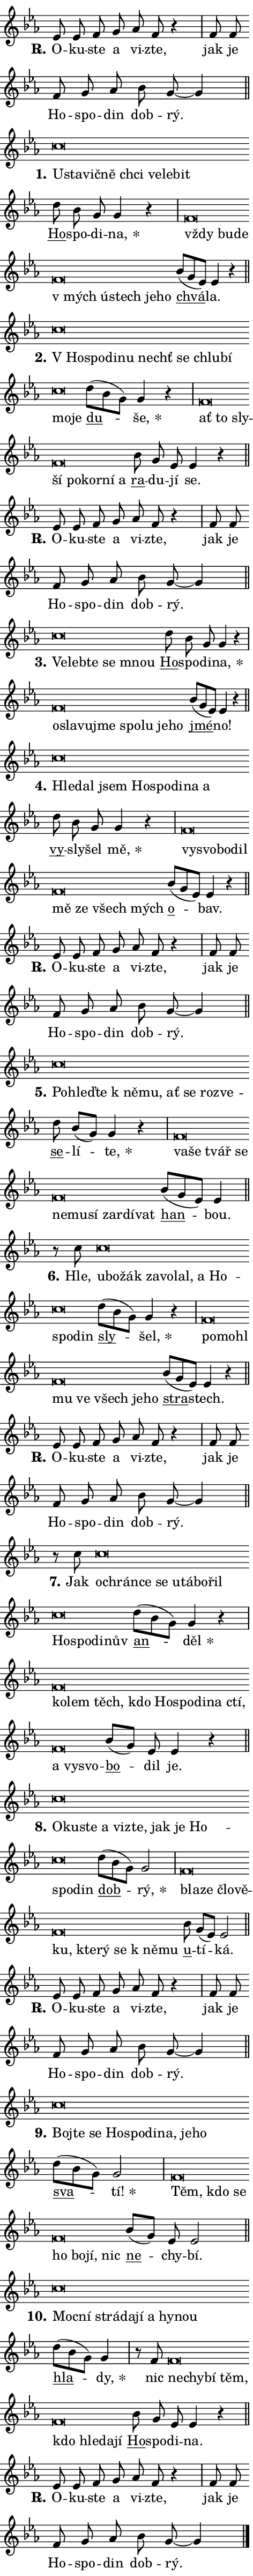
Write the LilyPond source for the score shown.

\version "2.24.0"
\header { tagline = "" }
\paper {
  indent = 0\cm
  top-margin = 0\cm
  right-margin = 0.13\cm % to fit lyric hyphens
  bottom-margin = 0\cm
  left-margin = 0\cm
  paper-width = 8\cm
  page-breaking = #ly:one-page-breaking
  system-system-spacing.basic-distance = #11
  score-system-spacing.basic-distance = #11
  ragged-last = ##f
}


%% Author: Thomas Morley
%% https://lists.gnu.org/archive/html/lilypond-user/2020-05/msg00002.html
#(define (line-position grob)
"Returns position of @var[grob} in current system:
   @code{'start}, if at first time-step
   @code{'end}, if at last time-step
   @code{'middle} otherwise
"
  (let* ((col (ly:item-get-column grob))
         (ln (ly:grob-object col 'left-neighbor))
         (rn (ly:grob-object col 'right-neighbor))
         (col-to-check-left (if (ly:grob? ln) ln col))
         (col-to-check-right (if (ly:grob? rn) rn col))
         (break-dir-left
           (and
             (ly:grob-property col-to-check-left 'non-musical #f)
             (ly:item-break-dir col-to-check-left)))
         (break-dir-right
           (and
             (ly:grob-property col-to-check-right 'non-musical #f)
             (ly:item-break-dir col-to-check-right))))
        (cond ((eqv? 1 break-dir-left) 'start)
              ((eqv? -1 break-dir-right) 'end)
              (else 'middle))))

#(define (tranparent-at-line-position vctor)
  (lambda (grob)
  "Relying on @code{line-position} select the relevant enry from @var{vctor}.
Used to determine transparency,"
    (case (line-position grob)
      ((end) (not (vector-ref vctor 0)))
      ((middle) (not (vector-ref vctor 1)))
      ((start) (not (vector-ref vctor 2))))))

noteHeadBreakVisibility =
#(define-music-function (break-visibility)(vector?)
"Makes @code{NoteHead}s transparent relying on @var{break-visibility}"
#{
  \override NoteHead.transparent =
    #(tranparent-at-line-position break-visibility)
#})

#(define delete-ledgers-for-transparent-note-heads
  (lambda (grob)
    "Reads whether a @code{NoteHead} is transparent.
If so this @code{NoteHead} is removed from @code{'note-heads} from
@var{grob}, which is supposed to be @code{LedgerLineSpanner}.
As a result ledgers are not printed for this @code{NoteHead}"
    (let* ((nhds-array (ly:grob-object grob 'note-heads))
           (nhds-list
             (if (ly:grob-array? nhds-array)
                 (ly:grob-array->list nhds-array)
                 '()))
           ;; Relies on the transparent-property being done before
           ;; Staff.LedgerLineSpanner.after-line-breaking is executed.
           ;; This is fragile ...
           (to-keep
             (remove
               (lambda (nhd)
                 (ly:grob-property nhd 'transparent #f))
               nhds-list)))
      ;; TODO find a better method to iterate over grob-arrays, similiar
      ;; to filter/remove etc for lists
      ;; For now rebuilt from scratch
      (set! (ly:grob-object grob 'note-heads)  '())
      (for-each
        (lambda (nhd)
          (ly:pointer-group-interface::add-grob grob 'note-heads nhd))
        to-keep))))

squashNotes = {
  \override NoteHead.X-extent = #'(-0.2 . 0.2)
  \override NoteHead.Y-extent = #'(-0.75 . 0)
  \override NoteHead.stencil =
    #(lambda (grob)
       (let ((pos (ly:grob-property grob 'staff-position)))
         (begin
           (if (< pos -7) (display "ERROR: Lower brevis then expected\n") (display ""))
           (if (<= pos -6) ly:text-interface::print ly:note-head::print))))
}
unSquashNotes = {
  \revert NoteHead.X-extent
  \revert NoteHead.Y-extent
  \revert NoteHead.stencil
}

hideNotes = \noteHeadBreakVisibility #begin-of-line-visible
unHideNotes = \noteHeadBreakVisibility #all-visible

% work-around for resetting accidentals
% https://lilypond.org/doc/v2.23/Documentation/notation/displaying-rhythms#unmetered-music
cadenzaMeasure = {
  \cadenzaOff
  \partial 1024 s1024
  \cadenzaOn
}

#(define-markup-command (accent layout props text) (markup?)
  "Underline accented syllable"
  (interpret-markup layout props
    #{\markup \override #'(offset . 4.3) \underline { #text }#}))

responsum = \markup \concat {
  "R" \hspace #-1.05 \path #0.1 #'((moveto 0 0.07) (lineto 0.9 0.8)) \hspace #0.05 "."
}

spaceSize = #0.6828661417322834 % exact space size for TeX Gyre Schola

\layout {
  \context {
    \Staff
    \remove "Time_signature_engraver"
    \override LedgerLineSpanner.after-line-breaking = #delete-ledgers-for-transparent-note-heads
  }
  \context {
    \Lyrics {
      \override LyricSpace.minimum-distance = \spaceSize
      \override LyricText.font-name = #"TeX Gyre Schola"
      \override LyricText.font-size = 1
      \override StanzaNumber.font-name = #"TeX Gyre Schola Bold"
      \override StanzaNumber.font-size = 1
    }
  }
  \context {
    \Score 
    \override NoteHead.text =
      #(lambda (grob) 
        (let ((pos (ly:grob-property grob 'staff-position)))
          #{\markup {
            \combine
              \halign #-0.55 \raise #(if (= pos -6) 0 0.5) \override #'(thickness . 2) \draw-line #'(3.2 . 0)
              \musicglyph "noteheads.sM1"
          }#}))
  }
}

% magnetic-lyrics.ily
%
%   written by
%     Jean Abou Samra <jean@abou-samra.fr>
%     Werner Lemberg <wl@gnu.org>
%
%   adapted by
%     Jiri Hon <jiri.hon@gmail.com>
%
% Version 2022-Apr-15

% https://www.mail-archive.com/lilypond-user@gnu.org/msg149350.html

#(define (Left_hyphen_pointer_engraver context)
   "Collect syllable-hyphen-syllable occurrences in lyrics and store
them in properties.  This engraver only looks to the left.  For
example, if the lyrics input is @code{foo -- bar}, it does the
following.

@itemize @bullet
@item
Set the @code{text} property of the @code{LyricHyphen} grob between
@q{foo} and @q{bar} to @code{foo}.

@item
Set the @code{left-hyphen} property of the @code{LyricText} grob with
text @q{foo} to the @code{LyricHyphen} grob between @q{foo} and
@q{bar}.
@end itemize

Use this auxiliary engraver in combination with the
@code{lyric-@/text::@/apply-@/magnetic-@/offset!} hook."
   (let ((hyphen #f)
         (text #f))
     (make-engraver
      (acknowledgers
       ((lyric-syllable-interface engraver grob source-engraver)
        (set! text grob)))
      (end-acknowledgers
       ((lyric-hyphen-interface engraver grob source-engraver)
        ;(when (not (grob::has-interface grob 'lyric-space-interface))
          (set! hyphen grob)));)
      ((stop-translation-timestep engraver)
       (when (and text hyphen)
         (ly:grob-set-object! text 'left-hyphen hyphen))
       (set! text #f)
       (set! hyphen #f)))))

#(define (lyric-text::apply-magnetic-offset! grob)
   "If the space between two syllables is less than the value in
property @code{LyricText@/.details@/.squash-threshold}, move the right
syllable to the left so that it gets concatenated with the left
syllable.

Use this function as a hook for
@code{LyricText@/.after-@/line-@/breaking} if the
@code{Left_@/hyphen_@/pointer_@/engraver} is active."
   (let ((hyphen (ly:grob-object grob 'left-hyphen #f)))
     (when hyphen
       (let ((left-text (ly:spanner-bound hyphen LEFT)))
         (when (grob::has-interface left-text 'lyric-syllable-interface)
           (let* ((common (ly:grob-common-refpoint grob left-text X))
                  (this-x-ext (ly:grob-extent grob common X))
                  (left-x-ext
                   (begin
                     ;; Trigger magnetism for left-text.
                     (ly:grob-property left-text 'after-line-breaking)
                     (ly:grob-extent left-text common X)))
                  ;; `delta` is the gap width between two syllables.
                  (delta (- (interval-start this-x-ext)
                            (interval-end left-x-ext)))
                  (details (ly:grob-property grob 'details))
                  (threshold (assoc-get 'squash-threshold details 0.2)))
             (when (< delta threshold)
               (let* (;; We have to manipulate the input text so that
                      ;; ligatures crossing syllable boundaries are not
                      ;; disabled.  For languages based on the Latin
                      ;; script this is essentially a beautification.
                      ;; However, for non-Western scripts it can be a
                      ;; necessity.
                      (lt (ly:grob-property left-text 'text))
                      (rt (ly:grob-property grob 'text))
                      (is-space (grob::has-interface hyphen 'lyric-space-interface))
                      (space (if is-space " " ""))
                      (extra-delta (if is-space spaceSize 0))
                      ;; Append new syllable.
                      (ltrt-space (if (and (string? lt) (string? rt))
                                (string-append lt space rt)
                                (make-concat-markup (list lt space rt))))
                      ;; Right-align `ltrt` to the right side.
                      (ltrt-space-markup (grob-interpret-markup
                               grob
                               (make-translate-markup
                                (cons (interval-length this-x-ext) 0)
                                (make-right-align-markup ltrt-space)))))
                 (begin
                   ;; Don't print `left-text`.
                   (ly:grob-set-property! left-text 'stencil #f)
                   ;; Set text and stencil (which holds all collected
                   ;; syllables so far) and shift it to the left.
                   (ly:grob-set-property! grob 'text ltrt-space)
                   (ly:grob-set-property! grob 'stencil ltrt-space-markup)
                   (ly:grob-translate-axis! grob (- (- delta extra-delta)) X))))))))))


#(define (lyric-hyphen::displace-bounds-first grob)
   ;; Make very sure this callback isn't triggered too early.
   (let ((left (ly:spanner-bound grob LEFT))
         (right (ly:spanner-bound grob RIGHT)))
     (ly:grob-property left 'after-line-breaking)
     (ly:grob-property right 'after-line-breaking)
     (ly:lyric-hyphen::print grob)))

squashThreshold = #0.4

\layout {
  \context {
    \Lyrics
    \consists #Left_hyphen_pointer_engraver
    \override LyricText.after-line-breaking =
      #lyric-text::apply-magnetic-offset!
    \override LyricHyphen.stencil = #lyric-hyphen::displace-bounds-first
    \override LyricText.details.squash-threshold = \squashThreshold
    \override LyricHyphen.minimum-distance = 0
    \override LyricHyphen.minimum-length = \squashThreshold
  }
}

squashText = \override LyricText.details.squash-threshold = 9999
unSquashText = \override LyricText.details.squash-threshold = \squashThreshold

leftText = \override LyricText.self-alignment-X = #LEFT
unLeftText = \revert LyricText.self-alignment-X

starOffset = #(lambda (grob) 
                (let ((x_offset (ly:self-alignment-interface::aligned-on-x-parent grob)))
                  (if (= x_offset 0) 0 (+ x_offset 1.2))))

star = #(define-music-function (syllable)(string?)
"Append star separator at the end of a syllable"
#{
  \once \override LyricText.X-offset = #starOffset
  \lyricmode { \markup {
    #syllable
    \override #'((font-name . "TeX Gyre Schola Bold")) \hspace #0.2 \lower #0.65 \larger "*"
  } }
#})

starAccent = #(define-music-function (syllable)(string?)
"Append star separator at the end of a syllable and make accent"
#{
  \once \override LyricText.X-offset = #starOffset
  \lyricmode { \markup {
    \accent #syllable
    \override #'((font-name . "TeX Gyre Schola Bold")) \hspace #0.2 \lower #0.65 \larger "*"
  } }
#})

breath = #(define-music-function (syllable)(string?)
"Append breathing indicator at the end of a syllable"
#{
  \lyricmode { \markup { #syllable "+" } }
#})

optionalBreath = #(define-music-function (syllable)(string?)
"Append optional breathing indicator at the end of a syllable"
#{
  \lyricmode { \markup { #syllable "(+)" } }
#})


\score {
    <<
        \new Voice = "melody" { \cadenzaOn \key es \major \relative { es'8 es f g as f r4 \cadenzaMeasure \bar "|" f8 f \bar "" f g as \bar "" bes g~ g4 \cadenzaMeasure \bar "||" \break } }
        \new Lyrics \lyricsto "melody" { \lyricmode { \set stanza = \responsum
O -- ku -- ste a vi -- zte, jak je Ho -- spo -- din dob -- rý. } }
    >>
    \layout {}
}

\score {
    <<
        \new Voice = "melody" { \cadenzaOn \key es \major \relative { \squashNotes c''\breve*1/16 \hideNotes \breve*1/16 \bar "" \breve*1/16 \bar "" \breve*1/16 \bar "" \breve*1/16 \bar "" \breve*1/16 \bar "" \breve*1/16 \breve*1/16 \bar "" \unHideNotes \unSquashNotes \bar "" d8 bes g g4 r \cadenzaMeasure \bar "|" \squashNotes f\breve*1/16 \hideNotes \breve*1/16 \bar "" \breve*1/16 \bar "" \breve*1/16 \bar "" \breve*1/16 \bar "" \breve*1/16 \bar "" \breve*1/16 \breve*1/16 \bar "" \unHideNotes \unSquashNotes \bar "" bes8[( g es)] es4 r \cadenzaMeasure \bar "||" \break } }
        \new Lyrics \lyricsto "melody" { \lyricmode { \set stanza = "1."
\leftText U -- \squashText sta -- vič -- ně chci ve -- le -- bit \unLeftText \unSquashText \markup \accent Ho -- spo -- di -- \star na, \leftText vždy \squashText bu -- de "v mých" ú -- stech je -- ho \unLeftText \unSquashText \markup \accent chvá -- la. } }
    >>
    \layout {}
}

\score {
    <<
        \new Voice = "melody" { \cadenzaOn \key es \major \relative { \squashNotes c''\breve*1/16 \hideNotes \breve*1/16 \bar "" \breve*1/16 \bar "" \breve*1/16 \bar "" \breve*1/16 \bar "" \breve*1/16 \bar "" \breve*1/16 \bar "" \breve*1/16 \bar "" \breve*1/16 \breve*1/16 \bar "" \unHideNotes \unSquashNotes \bar "" d8[( bes g)] g4 r \cadenzaMeasure \bar "|" \squashNotes f\breve*1/16 \hideNotes \breve*1/16 \bar "" \breve*1/16 \bar "" \breve*1/16 \bar "" \breve*1/16 \bar "" \breve*1/16 \bar "" \breve*1/16 \breve*1/16 \bar "" \unHideNotes \unSquashNotes \bar "" bes8 g es es4 r \cadenzaMeasure \bar "||" \break } }
        \new Lyrics \lyricsto "melody" { \lyricmode { \set stanza = "2."
\leftText "V Ho" -- \squashText spo -- di -- nu nechť se chlu -- bí mo -- je \unLeftText \unSquashText \markup \accent du -- \star še, \leftText ať \squashText to sly -- ší po -- kor -- ní a \unLeftText \unSquashText \markup \accent ra -- du -- jí se. } }
    >>
    \layout {}
}

\score {
    <<
        \new Voice = "melody" { \cadenzaOn \key es \major \relative { es'8 es f g as f r4 \cadenzaMeasure \bar "|" f8 f \bar "" f g as \bar "" bes g~ g4 \cadenzaMeasure \bar "||" \break } }
        \new Lyrics \lyricsto "melody" { \lyricmode { \set stanza = \responsum
O -- ku -- ste a vi -- zte, jak je Ho -- spo -- din dob -- rý. } }
    >>
    \layout {}
}

\score {
    <<
        \new Voice = "melody" { \cadenzaOn \key es \major \relative { \squashNotes c''\breve*1/16 \hideNotes \breve*1/16 \bar "" \breve*1/16 \bar "" \breve*1/16 \breve*1/16 \bar "" \unHideNotes \unSquashNotes \bar "" d8 bes g g4 r \cadenzaMeasure \bar "|" \squashNotes f\breve*1/16 \hideNotes \breve*1/16 \bar "" \breve*1/16 \bar "" \breve*1/16 \bar "" \breve*1/16 \bar "" \breve*1/16 \bar "" \breve*1/16 \breve*1/16 \bar "" \unHideNotes \unSquashNotes \bar "" bes8[( g es)] es4 r \cadenzaMeasure \bar "||" \break } }
        \new Lyrics \lyricsto "melody" { \lyricmode { \set stanza = "3."
\leftText Ve -- \squashText leb -- te se mnou \unLeftText \unSquashText \markup \accent Ho -- spo -- di -- \star na, \leftText o -- \squashText sla -- vu -- jme spo -- lu je -- ho \unLeftText \unSquashText \markup \accent jmé -- no! } }
    >>
    \layout {}
}

\score {
    <<
        \new Voice = "melody" { \cadenzaOn \key es \major \relative { \squashNotes c''\breve*1/16 \hideNotes \breve*1/16 \bar "" \breve*1/16 \bar "" \breve*1/16 \bar "" \breve*1/16 \bar "" \breve*1/16 \bar "" \breve*1/16 \breve*1/16 \bar "" \unHideNotes \unSquashNotes \bar "" d8 bes g g4 r \cadenzaMeasure \bar "|" \squashNotes f\breve*1/16 \hideNotes \breve*1/16 \bar "" \breve*1/16 \bar "" \breve*1/16 \bar "" \breve*1/16 \bar "" \breve*1/16 \bar "" \breve*1/16 \breve*1/16 \bar "" \unHideNotes \unSquashNotes \bar "" bes8[( g es)] es4 r \cadenzaMeasure \bar "||" \break } }
        \new Lyrics \lyricsto "melody" { \lyricmode { \set stanza = "4."
\leftText Hle -- \squashText dal jsem Ho -- spo -- di -- na a \unLeftText \unSquashText \markup \accent vy -- sly -- šel \star mě, \leftText vy -- \squashText svo -- bo -- dil mě ze všech mých \unLeftText \unSquashText \markup \accent o -- bav. } }
    >>
    \layout {}
}

\score {
    <<
        \new Voice = "melody" { \cadenzaOn \key es \major \relative { es'8 es f g as f r4 \cadenzaMeasure \bar "|" f8 f \bar "" f g as \bar "" bes g~ g4 \cadenzaMeasure \bar "||" \break } }
        \new Lyrics \lyricsto "melody" { \lyricmode { \set stanza = \responsum
O -- ku -- ste a vi -- zte, jak je Ho -- spo -- din dob -- rý. } }
    >>
    \layout {}
}

\score {
    <<
        \new Voice = "melody" { \cadenzaOn \key es \major \relative { \squashNotes c''\breve*1/16 \hideNotes \breve*1/16 \bar "" \breve*1/16 \bar "" \breve*1/16 \bar "" \breve*1/16 \bar "" \breve*1/16 \bar "" \breve*1/16 \bar "" \breve*1/16 \breve*1/16 \bar "" \unHideNotes \unSquashNotes \bar "" d8 bes[( g)] g4 r \cadenzaMeasure \bar "|" \squashNotes f\breve*1/16 \hideNotes \breve*1/16 \bar "" \breve*1/16 \bar "" \breve*1/16 \bar "" \breve*1/16 \bar "" \breve*1/16 \bar "" \breve*1/16 \bar "" \breve*1/16 \bar "" \breve*1/16 \breve*1/16 \bar "" \unHideNotes \unSquashNotes \bar "" bes8[( g es)] es4 \cadenzaMeasure \bar "||" \break } }
        \new Lyrics \lyricsto "melody" { \lyricmode { \set stanza = "5."
\leftText Po -- \squashText hleď -- te "k ně" -- mu, ať se roz -- ve -- \unLeftText \unSquashText \markup \accent se -- lí -- \star te, \leftText va -- \squashText še tvář se ne -- mu -- sí za -- rdí -- vat \unLeftText \unSquashText \markup \accent han -- bou. } }
    >>
    \layout {}
}

\score {
    <<
        \new Voice = "melody" { \cadenzaOn \key es \major \relative { r8 c''8 \squashNotes c\breve*1/16 \hideNotes \breve*1/16 \bar "" \breve*1/16 \bar "" \breve*1/16 \bar "" \breve*1/16 \bar "" \breve*1/16 \bar "" \breve*1/16 \bar "" \breve*1/16 \bar "" \breve*1/16 \breve*1/16 \bar "" \unHideNotes \unSquashNotes \bar "" d8[( bes g)] g4 r \cadenzaMeasure \bar "|" \squashNotes f\breve*1/16 \hideNotes \breve*1/16 \bar "" \breve*1/16 \bar "" \breve*1/16 \bar "" \breve*1/16 \bar "" \breve*1/16 \bar "" \breve*1/16 \breve*1/16 \bar "" \unHideNotes \unSquashNotes \bar "" bes8[( g es)] es4 r \cadenzaMeasure \bar "||" \break } }
        \new Lyrics \lyricsto "melody" { \lyricmode { \set stanza = "6."
Hle, \leftText u -- \squashText bo -- žák za -- vo -- lal, a Ho -- spo -- din \unLeftText \unSquashText \markup \accent sly -- \star šel, \leftText po -- \squashText mo -- hl mu ve všech je -- ho \unLeftText \unSquashText \markup \accent stra -- stech. } }
    >>
    \layout {}
}

\score {
    <<
        \new Voice = "melody" { \cadenzaOn \key es \major \relative { es'8 es f g as f r4 \cadenzaMeasure \bar "|" f8 f \bar "" f g as \bar "" bes g~ g4 \cadenzaMeasure \bar "||" \break } }
        \new Lyrics \lyricsto "melody" { \lyricmode { \set stanza = \responsum
O -- ku -- ste a vi -- zte, jak je Ho -- spo -- din dob -- rý. } }
    >>
    \layout {}
}

\score {
    <<
        \new Voice = "melody" { \cadenzaOn \key es \major \relative { r8 c''8 \squashNotes c\breve*1/16 \hideNotes \breve*1/16 \bar "" \breve*1/16 \bar "" \breve*1/16 \bar "" \breve*1/16 \bar "" \breve*1/16 \bar "" \breve*1/16 \bar "" \breve*1/16 \bar "" \breve*1/16 \bar "" \breve*1/16 \bar "" \breve*1/16 \breve*1/16 \bar "" \unHideNotes \unSquashNotes \bar "" d8[( bes g)] g4 r \cadenzaMeasure \bar "|" \squashNotes f\breve*1/16 \hideNotes \breve*1/16 \bar "" \breve*1/16 \bar "" \breve*1/16 \bar "" \breve*1/16 \bar "" \breve*1/16 \bar "" \breve*1/16 \bar "" \breve*1/16 \bar "" \breve*1/16 \bar "" \breve*1/16 \bar "" \breve*1/16 \breve*1/16 \bar "" \unHideNotes \unSquashNotes \bar "" bes8[( g)] es es4 r \cadenzaMeasure \bar "||" \break } }
        \new Lyrics \lyricsto "melody" { \lyricmode { \set stanza = "7."
Jak \leftText o -- \squashText chrán -- ce se u -- tá -- bo -- řil Ho -- spo -- di -- nův \unLeftText \unSquashText \markup \accent an -- \star děl \leftText ko -- \squashText lem těch, kdo Ho -- spo -- di -- na ctí, a vy -- svo -- \unLeftText \unSquashText \markup \accent bo -- dil je. } }
    >>
    \layout {}
}

\score {
    <<
        \new Voice = "melody" { \cadenzaOn \key es \major \relative { \squashNotes c''\breve*1/16 \hideNotes \breve*1/16 \bar "" \breve*1/16 \bar "" \breve*1/16 \bar "" \breve*1/16 \bar "" \breve*1/16 \bar "" \breve*1/16 \bar "" \breve*1/16 \bar "" \breve*1/16 \bar "" \breve*1/16 \breve*1/16 \bar "" \unHideNotes \unSquashNotes \bar "" d8[( bes g)] g2 \cadenzaMeasure \bar "|" \squashNotes f\breve*1/16 \hideNotes \breve*1/16 \bar "" \breve*1/16 \bar "" \breve*1/16 \bar "" \breve*1/16 \bar "" \breve*1/16 \bar "" \breve*1/16 \bar "" \breve*1/16 \bar "" \breve*1/16 \breve*1/16 \bar "" \unHideNotes \unSquashNotes \bar "" bes8 g[( es)] es2 \cadenzaMeasure \bar "||" \break } }
        \new Lyrics \lyricsto "melody" { \lyricmode { \set stanza = "8."
\leftText O -- \squashText ku -- ste a vi -- zte, jak je Ho -- spo -- din \unLeftText \unSquashText \markup \accent dob -- \star rý, \leftText bla -- \squashText ze člo -- vě -- ku, kte -- rý se "k ně" -- mu \unLeftText \unSquashText \markup \accent u -- tí -- ká. } }
    >>
    \layout {}
}

\score {
    <<
        \new Voice = "melody" { \cadenzaOn \key es \major \relative { es'8 es f g as f r4 \cadenzaMeasure \bar "|" f8 f \bar "" f g as \bar "" bes g~ g4 \cadenzaMeasure \bar "||" \break } }
        \new Lyrics \lyricsto "melody" { \lyricmode { \set stanza = \responsum
O -- ku -- ste a vi -- zte, jak je Ho -- spo -- din dob -- rý. } }
    >>
    \layout {}
}

\score {
    <<
        \new Voice = "melody" { \cadenzaOn \key es \major \relative { \squashNotes c''\breve*1/16 \hideNotes \breve*1/16 \bar "" \breve*1/16 \bar "" \breve*1/16 \bar "" \breve*1/16 \bar "" \breve*1/16 \bar "" \breve*1/16 \bar "" \breve*1/16 \breve*1/16 \bar "" \unHideNotes \unSquashNotes \bar "" d8[( bes g)] g2 \cadenzaMeasure \bar "|" \squashNotes f\breve*1/16 \hideNotes \breve*1/16 \bar "" \breve*1/16 \bar "" \breve*1/16 \bar "" \breve*1/16 \bar "" \breve*1/16 \breve*1/16 \bar "" \unHideNotes \unSquashNotes \bar "" bes8[( g)] es es2 \cadenzaMeasure \bar "||" \break } }
        \new Lyrics \lyricsto "melody" { \lyricmode { \set stanza = "9."
\leftText Boj -- \squashText te se Ho -- spo -- di -- na, je -- ho \unLeftText \unSquashText \markup \accent sva -- \star tí! \leftText Těm, \squashText kdo se ho bo -- jí, nic \unLeftText \unSquashText \markup \accent ne -- chy -- bí. } }
    >>
    \layout {}
}

\score {
    <<
        \new Voice = "melody" { \cadenzaOn \key es \major \relative { \squashNotes c''\breve*1/16 \hideNotes \breve*1/16 \bar "" \breve*1/16 \bar "" \breve*1/16 \bar "" \breve*1/16 \bar "" \breve*1/16 \bar "" \breve*1/16 \breve*1/16 \bar "" \unHideNotes \unSquashNotes \bar "" d8[( bes g)] g4 \cadenzaMeasure \bar "|" r8 f8 \squashNotes f\breve*1/16 \hideNotes \breve*1/16 \bar "" \breve*1/16 \bar "" \breve*1/16 \bar "" \breve*1/16 \bar "" \breve*1/16 \bar "" \breve*1/16 \breve*1/16 \bar "" \unHideNotes \unSquashNotes \bar "" bes8 g es es4 r \cadenzaMeasure \bar "||" \break } }
        \new Lyrics \lyricsto "melody" { \lyricmode { \set stanza = "10."
\leftText Moc -- \squashText ní strá -- da -- jí a hy -- nou \unLeftText \unSquashText \markup \accent hla -- \star dy, nic \leftText ne -- \squashText chy -- bí těm, kdo hle -- da -- jí \unLeftText \unSquashText \markup \accent Ho -- spo -- di -- na. } }
    >>
    \layout {}
}

\score {
    <<
        \new Voice = "melody" { \cadenzaOn \key es \major \relative { es'8 es f g as f r4 \cadenzaMeasure \bar "|" f8 f \bar "" f g as \bar "" bes g~ g4 \cadenzaMeasure \bar "||" \break } \bar "|." }
        \new Lyrics \lyricsto "melody" { \lyricmode { \set stanza = \responsum
O -- ku -- ste a vi -- zte, jak je Ho -- spo -- din dob -- rý. } }
    >>
    \layout {}
}
